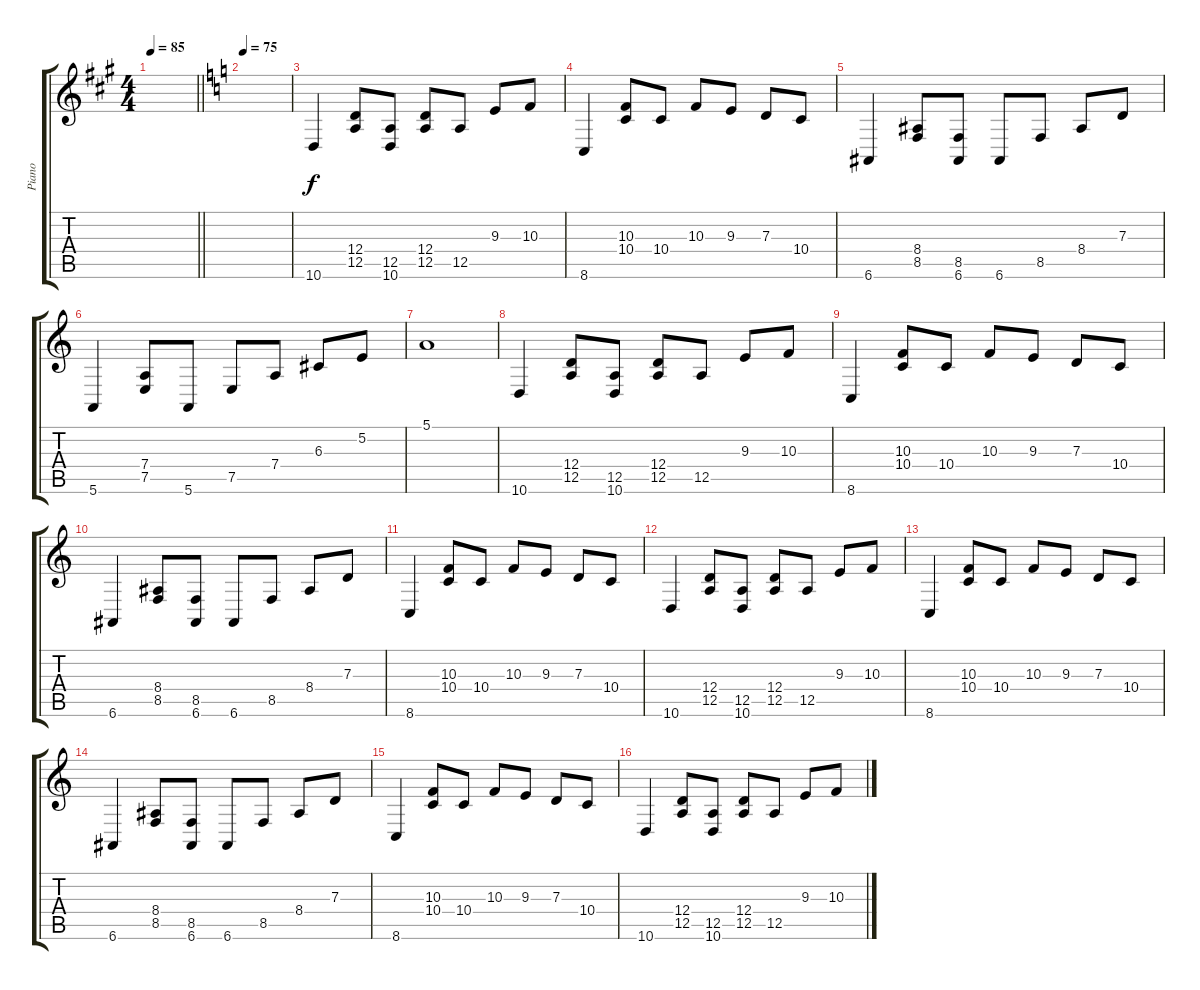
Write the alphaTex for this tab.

\track ("Piano" "Piano") {instrument acousticgrandpiano}
\staff {score tabs}
\tuning (E4 B3 G3 D3 A2 E2) {hide}
\ts (4 4)
\tempo 85
\clef g2
\barLineRight lightlight
\ks a
|
\tempo 75
\ks c
|
10.6.4 (12.4 12.5).8 (12.5 10.6).8 (12.4 12.5).8 12.5.8 9.3.8 10.3.8 |
8.6.4 (10.3 10.4).8 10.4.8 10.3.8 9.3.8 7.3.8 10.4.8 |
6.6.4 (8.4 8.5).8 (8.5 6.6).8 6.6.8 8.5.8 8.4.8 7.3.8 |
5.6.4 (7.4 7.5).8 5.6.8 7.5.8 7.4.8 6.3.8 5.2.8 |
5.1.1 |
10.6.4 (12.4 12.5).8 (12.5 10.6).8 (12.4 12.5).8 12.5.8 9.3.8 10.3.8 |
8.6.4 (10.3 10.4).8 10.4.8 10.3.8 9.3.8 7.3.8 10.4.8 |
6.6.4 (8.4 8.5).8 (8.5 6.6).8 6.6.8 8.5.8 8.4.8 7.3.8 |
8.6.4 (10.3 10.4).8 10.4.8 10.3.8 9.3.8 7.3.8 10.4.8 |
10.6.4 (12.4 12.5).8 (12.5 10.6).8 (12.4 12.5).8 12.5.8 9.3.8 10.3.8 |
8.6.4 (10.3 10.4).8 10.4.8 10.3.8 9.3.8 7.3.8 10.4.8 |
6.6.4 (8.4 8.5).8 (8.5 6.6).8 6.6.8 8.5.8 8.4.8 7.3.8 |
8.6.4 (10.3 10.4).8 10.4.8 10.3.8 9.3.8 7.3.8 10.4.8 |
10.6.4 (12.4 12.5).8 (12.5 10.6).8 (12.4 12.5).8 12.5.8 9.3.8 10.3.8
